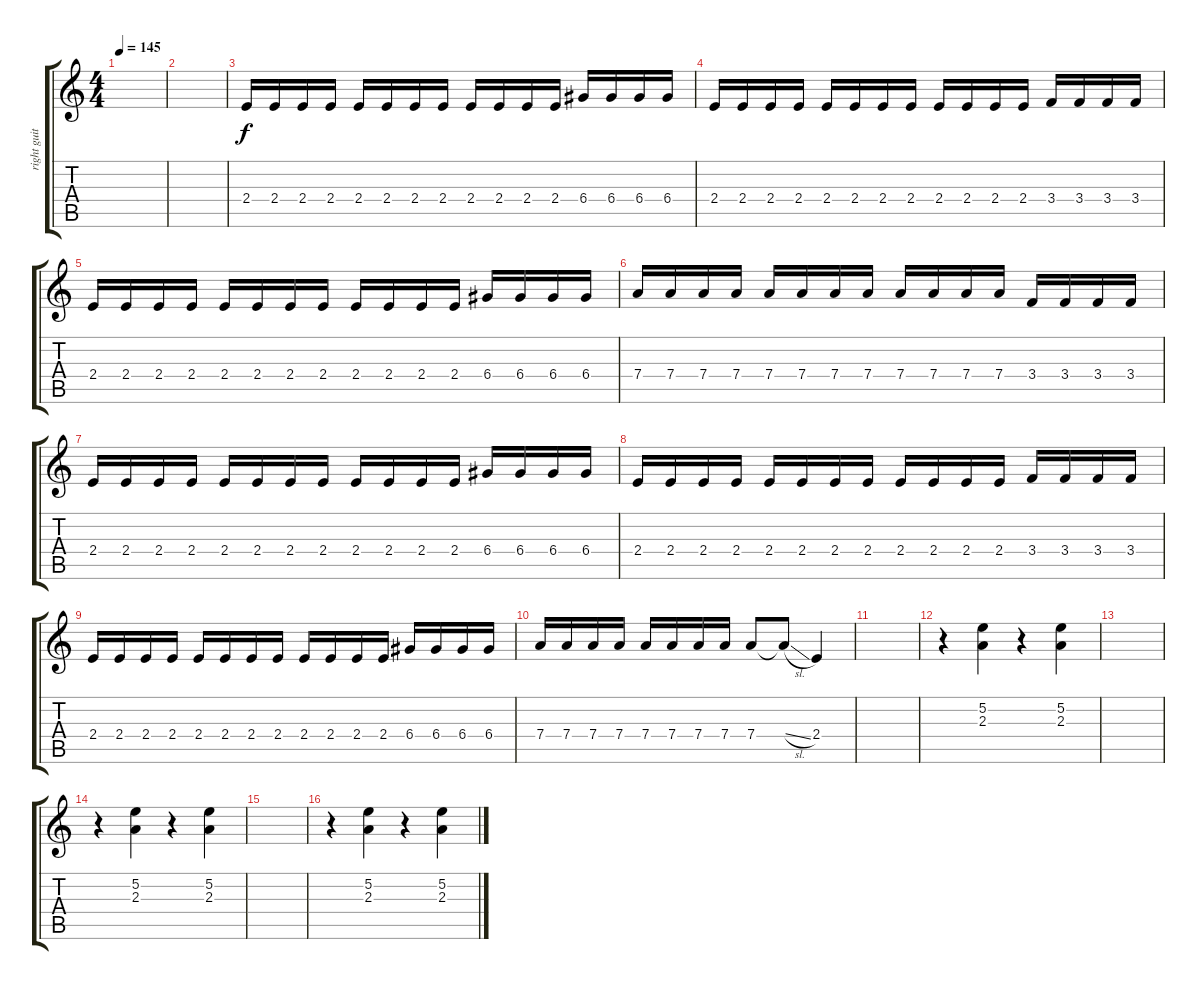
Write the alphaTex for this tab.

\track ("right guitars" "right guit") {instrument electricguitarjazz}
\staff {score tabs}
\tuning (E4 B3 G3 D3 A2 E2) {hide}
\ts (4 4)
\tempo 145
\clef g2
\ks c
|
|
2.4.16 2.4.16 2.4.16 2.4.16 2.4.16 2.4.16 2.4.16 2.4.16 2.4.16 2.4.16 2.4.16 2.4.16 6.4.16 6.4.16 6.4.16 6.4.16 |
2.4.16 2.4.16 2.4.16 2.4.16 2.4.16 2.4.16 2.4.16 2.4.16 2.4.16 2.4.16 2.4.16 2.4.16 3.4.16 3.4.16 3.4.16 3.4.16 |
2.4.16 2.4.16 2.4.16 2.4.16 2.4.16 2.4.16 2.4.16 2.4.16 2.4.16 2.4.16 2.4.16 2.4.16 6.4.16 6.4.16 6.4.16 6.4.16 |
7.4.16 7.4.16 7.4.16 7.4.16 7.4.16 7.4.16 7.4.16 7.4.16 7.4.16 7.4.16 7.4.16 7.4.16 3.4.16 3.4.16 3.4.16 3.4.16 |
2.4.16 2.4.16 2.4.16 2.4.16 2.4.16 2.4.16 2.4.16 2.4.16 2.4.16 2.4.16 2.4.16 2.4.16 6.4.16 6.4.16 6.4.16 6.4.16 |
2.4.16 2.4.16 2.4.16 2.4.16 2.4.16 2.4.16 2.4.16 2.4.16 2.4.16 2.4.16 2.4.16 2.4.16 3.4.16 3.4.16 3.4.16 3.4.16 |
2.4.16 2.4.16 2.4.16 2.4.16 2.4.16 2.4.16 2.4.16 2.4.16 2.4.16 2.4.16 2.4.16 2.4.16 6.4.16 6.4.16 6.4.16 6.4.16 |
7.4.16 7.4.16 7.4.16 7.4.16 7.4.16 7.4.16 7.4.16 7.4.16 7.4.8 7.4{sl t}.8 2.4.4 |
|
r.4 (5.2 2.3).4 r.4 (5.2 2.3).4 |
|
r.4 (5.2 2.3).4 r.4 (5.2 2.3).4 |
|
r.4 (5.2 2.3).4 r.4 (5.2 2.3).4
